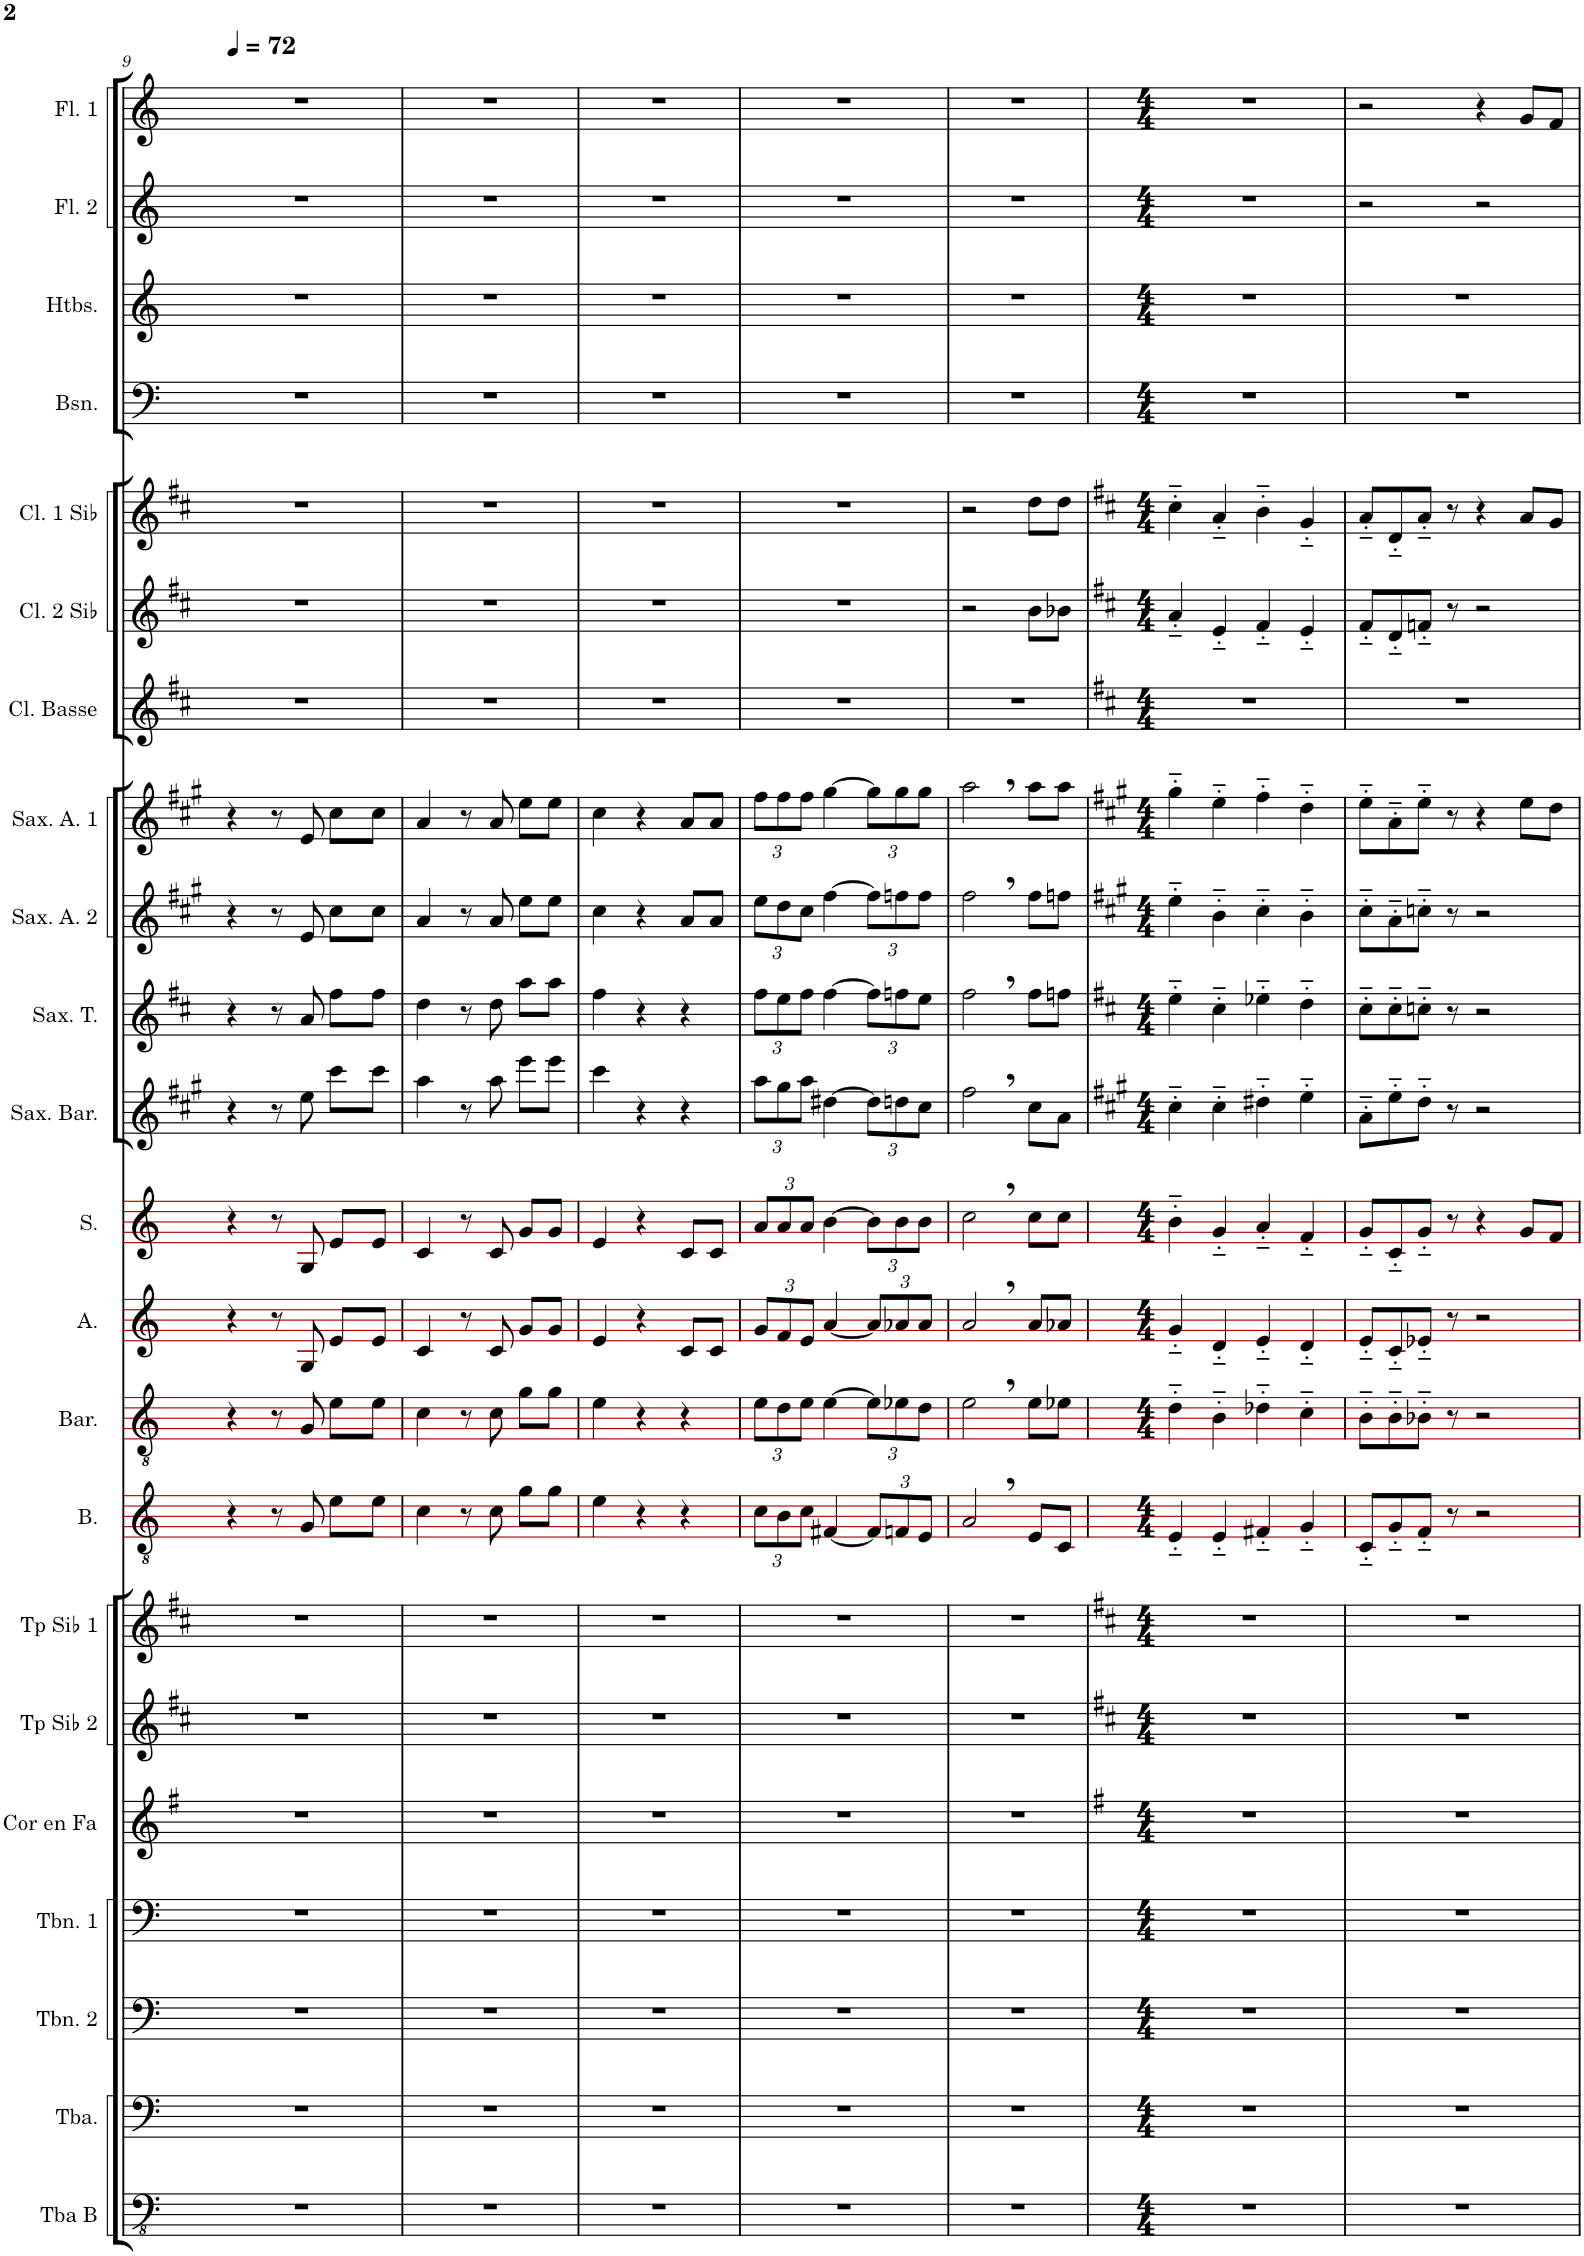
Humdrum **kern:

**kern	**kern	**kern	**kern	**kern	**kern	**kern	**kern	**kern	**kern	**kern	**kern	**kern	**kern	**kern	**kern	**kern	**kern	**kern	**kern	**kern	**kern
*part22	*part21	*part20	*part19	*part18	*part17	*part16	*part15	*part14	*part13	*part12	*part11	*part10	*part9	*part8	*part7	*part6	*part5	*part4	*part3	*part2	*part1
*staff22	*staff21	*staff20	*staff19	*staff18	*staff17	*staff16	*staff15	*staff14	*staff13	*staff12	*staff11	*staff10	*staff9	*staff8	*staff7	*staff6	*staff5	*staff4	*staff3	*staff2	*staff1
*I"Tuba basse	*I"Tuba	*I"Trombone 2	*I"Trombone 1	*I"Cor en Fa	*I"Trompette 2 en Sib	*I"Trompette 1 en Sib	*I"Basse	*I"Baryton	*I"Alto	*I"Soprano	*I"Saxophone Baryton	*I"Saxophone Ténor	*I"Saxophone Alto 2	*I"Saxophone Alto 1	*I"Clarinette Basse	*I"Clarinette 2 en Sib	*I"Clarinette 1 en Sib	*I"Basson	*I"Hautbois	*I"Flûte 2	*I"Flûte 1
*I'Tba B	*I'Tba.	*I'Tbn. 2	*I'Tbn. 1	*I'Cor en Fa	*I'Tp Sib 2	*I'Tp Sib 1	*I'B.	*I'Bar.	*I'A.	*I'S.	*I'Sax. Bar.	*I'Sax. T.	*I'Sax. A. 2	*I'Sax. A. 1	*I'Cl. Basse	*I'Cl. 2 Sib	*I'Cl. 1 Sib	*I'Bsn.	*I'Htbs.	*I'Fl. 2	*I'Fl. 1
!!LO:PB:g=z
*clefFv4	*clefF4	*clefF4	*clefF4	*clefG2	*clefG2	*clefG2	*clefGv2	*clefGv2	*clefG2	*clefG2	*clefG2	*clefG2	*clefG2	*clefG2	*clefG2	*clefG2	*clefG2	*clefF4	*clefG2	*clefG2	*clefG2
*	*	*	*	*Trd4c7	*Trd1c2	*Trd1c2	*	*	*	*	*Trd12c21	*Trd8c14	*Trd5c9	*Trd5c9	*Trd8c14	*Trd1c2	*Trd1c2	*	*	*	*
*k[]	*k[]	*k[]	*k[]	*k[f#]	*k[f#c#]	*k[f#c#]	*k[]	*k[]	*k[]	*k[]	*k[f#c#g#]	*k[f#c#]	*k[f#c#g#]	*k[f#c#g#]	*k[f#c#]	*k[f#c#]	*k[f#c#]	*k[]	*k[]	*k[]	*k[]
*M3/4	*M3/4	*M3/4	*M3/4	*M3/4	*M3/4	*M3/4	*M3/4	*M3/4	*M3/4	*M3/4	*M3/4	*M3/4	*M3/4	*M3/4	*M3/4	*M3/4	*M3/4	*M3/4	*M3/4	*M3/4	*M3/4
*MM72	*MM72	*MM72	*MM72	*MM72	*MM72	*MM72	*MM72	*MM72	*MM72	*MM72	*MM72	*MM72	*MM72	*MM72	*MM72	*MM72	*MM72	*MM72	*MM72	*MM72	*MM72
=9	=9	=9	=9	=9	=9	=9	=9	=9	=9	=9	=9	=9	=9	=9	=9	=9	=9	=9	=9	=9	=9
2.r	2.r	2.r	2.r	2.r	2.r	2.r	4r	4r	4r	4r	4r	4r	4r	4r	2.r	2.r	2.r	2.r	2.r	2.r	2.r
.	.	.	.	.	.	.	8r	8r	8r	8r	8r	8r	8r	8r	.	.	.	.	.	.	.
.	.	.	.	.	.	.	8G/	8G/	8G/	8G/	8ee\	8a/	8e/	8e/	.	.	.	.	.	.	.
.	.	.	.	.	.	.	8e\L	8e\L	8e/L	8e/L	8ccc#\L	8ff#\L	8cc#\L	8cc#\L	.	.	.	.	.	.	.
.	.	.	.	.	.	.	8e\J	8e\J	8e/J	8e/J	8ccc#\J	8ff#\J	8cc#\J	8cc#\J	.	.	.	.	.	.	.
=10	=10	=10	=10	=10	=10	=10	=10	=10	=10	=10	=10	=10	=10	=10	=10	=10	=10	=10	=10	=10	=10
2.r	2.r	2.r	2.r	2.r	2.r	2.r	4c\	4c\	4c/	4c/	4aa\	4dd\	4a/	4a/	2.r	2.r	2.r	2.r	2.r	2.r	2.r
.	.	.	.	.	.	.	8r	8r	8r	8r	8r	8r	8r	8r	.	.	.	.	.	.	.
.	.	.	.	.	.	.	8c\	8c\	8c/	8c/	8aa\	8dd\	8a/	8a/	.	.	.	.	.	.	.
.	.	.	.	.	.	.	8g\L	8g\L	8g/L	8g/L	8eee\L	8aa\L	8ee\L	8ee\L	.	.	.	.	.	.	.
.	.	.	.	.	.	.	8g\J	8g\J	8g/J	8g/J	8eee\J	8aa\J	8ee\J	8ee\J	.	.	.	.	.	.	.
=11	=11	=11	=11	=11	=11	=11	=11	=11	=11	=11	=11	=11	=11	=11	=11	=11	=11	=11	=11	=11	=11
2.r	2.r	2.r	2.r	2.r	2.r	2.r	4e\	4e\	4e/	4e/	4ccc#\	4ff#\	4cc#\	4cc#\	2.r	2.r	2.r	2.r	2.r	2.r	2.r
.	.	.	.	.	.	.	4r	4r	4r	4r	4r	4r	4r	4r	.	.	.	.	.	.	.
.	.	.	.	.	.	.	4r	4r	8c/L	8c/L	4r	4r	8a/L	8a/L	.	.	.	.	.	.	.
.	.	.	.	.	.	.	.	.	8c/J	8c/J	.	.	8a/J	8a/J	.	.	.	.	.	.	.
=12	=12	=12	=12	=12	=12	=12	=12	=12	=12	=12	=12	=12	=12	=12	=12	=12	=12	=12	=12	=12	=12
*	*	*	*	*	*	*	*Xbrackettup	*Xbrackettup	*Xbrackettup	*Xbrackettup	*Xbrackettup	*Xbrackettup	*Xbrackettup	*Xbrackettup	*	*	*	*	*	*	*
2.r	2.r	2.r	2.r	2.r	2.r	2.r	12c\L	12e\L	12g/L	12a/L	12aa\L	12ff#\L	12ee\L	12ff#\L	2.r	2.r	2.r	2.r	2.r	2.r	2.r
.	.	.	.	.	.	.	12B\	12d\	12f/	12a/	12gg#\	12ee\	12dd\	12ff#\	.	.	.	.	.	.	.
.	.	.	.	.	.	.	12c\J	12e\J	12e/J	12a/J	12aa\J	12ff#\J	12cc#\J	12ff#\J	.	.	.	.	.	.	.
.	.	.	.	.	.	.	[4F#X/	[4e\	[4a/	[4b\	[4dd#X\	[4ff#\	[4ff#\	[4gg#\	.	.	.	.	.	.	.
.	.	.	.	.	.	.	12F#/L]	12e\L]	12a/L]	12b\L]	12dd#\L]	12ff#\L]	12ff#\L]	12gg#\L]	.	.	.	.	.	.	.
.	.	.	.	.	.	.	12Fn/	12e-X\	12a-X/	12b\	12ddn\	12ffn\	12ffn\	12gg#\	.	.	.	.	.	.	.
.	.	.	.	.	.	.	12E/J	12d\J	12a-/J	12b\J	12cc#\J	12ee\J	12ff\J	12gg#\J	.	.	.	.	.	.	.
=13	=13	=13	=13	=13	=13	=13	=13	=13	=13	=13	=13	=13	=13	=13	=13	=13	=13	=13	=13	=13	=13
2.r	2.r	2.r	2.r	2.r	2.r	2.r	2A,/	2e,\	2a,/	2cc,\	2ff#,\	2ff#,\	2ff#,\	2aa,\	2.r	2r	2r	2.r	2.r	2.r	2.r
.	.	.	.	.	.	.	8E/L	8e\L	8a/L	8cc\L	8cc#\L	8ff#\L	8ff#\L	8aa\L	.	8b\L	8dd\L	.	.	.	.
.	.	.	.	.	.	.	8C/J	8e-X\J	8a-X/J	8cc\J	8a\J	8ffn\J	8ffn\J	8aa\J	.	8b-X\J	8dd\J	.	.	.	.
=14	=14	=14	=14	=14	=14	=14	=14	=14	=14	=14	=14	=14	=14	=14	=14	=14	=14	=14	=14	=14	=14
*k[]	*k[]	*k[]	*k[]	*k[f#]	*k[f#c#]	*k[f#c#]	*k[]	*k[]	*k[]	*k[]	*k[f#c#g#]	*k[f#c#]	*k[f#c#g#]	*k[f#c#g#]	*k[f#c#]	*k[f#c#]	*k[f#c#]	*k[]	*k[]	*k[]	*k[]
*M4/4	*M4/4	*M4/4	*M4/4	*M4/4	*M4/4	*M4/4	*M4/4	*M4/4	*M4/4	*M4/4	*M4/4	*M4/4	*M4/4	*M4/4	*M4/4	*M4/4	*M4/4	*M4/4	*M4/4	*M4/4	*M4/4
1r	1r	1r	1r	1r	1r	1r	4E'~/	4d'~\	4g'~/	4b'~\	4cc#'~\	4ee'~\	4ee'~\	4gg#'~\	1r	4a'~/	4cc#'~\	1r	1r	1r	1r
.	.	.	.	.	.	.	4E'~/	4B'~\	4d'~/	4g'~/	4cc#'~\	4cc#'~\	4b'~\	4ee'~\	.	4e'~/	4a'~/	.	.	.	.
.	.	.	.	.	.	.	4F#X'~/	4d-X'~\	4e'~/	4a'~/	4dd#X'~\	4ee-X'~\	4cc#'~\	4ff#'~\	.	4f#'~/	4b'~\	.	.	.	.
.	.	.	.	.	.	.	4G'~/	4c'~\	4d'~/	4f'~/	4ee'~\	4dd'~\	4b'~\	4dd'~\	.	4e'~/	4g'~/	.	.	.	.
=15	=15	=15	=15	=15	=15	=15	=15	=15	=15	=15	=15	=15	=15	=15	=15	=15	=15	=15	=15	=15	=15
1r	1r	1r	1r	1r	1r	1r	8C'~/L	8B'~\L	8e'~/L	8g'~/L	8a'~\L	8cc#'~\L	8cc#'~\L	8ee'~\L	1r	8f#'~/L	8a'~/L	1r	1r	2r	2r
.	.	.	.	.	.	.	8G'~/	8B'~\	8c'~/	8c'~/	8ee'~\	8cc#'~\	8a'~\	8a'~\	.	8d'~/	8d'~/	.	.	.	.
.	.	.	.	.	.	.	8F'~/J	8B-X'~\J	8e-X'~/J	8g'~/J	8dd'~\J	8ccn'~\J	8ccn'~\J	8ee'~\J	.	8fn'~/J	8a'~/J	.	.	.	.
.	.	.	.	.	.	.	8r	8r	8r	8r	8r	8r	8r	8r	.	8r	8r	.	.	.	.
.	.	.	.	.	.	.	2r	2r	2r	4r	2r	2r	2r	4r	.	2r	4r	.	.	2r	4r
.	.	.	.	.	.	.	.	.	.	8g/L	.	.	.	8ee\L	.	.	8a/L	.	.	.	8g/L
.	.	.	.	.	.	.	.	.	.	8f/J	.	.	.	8dd\J	.	.	8g/J	.	.	.	8f/J
=	=	=	=	=	=	=	=	=	=	=	=	=	=	=	=	=	=	=	=	=	=
*-	*-	*-	*-	*-	*-	*-	*-	*-	*-	*-	*-	*-	*-	*-	*-	*-	*-	*-	*-	*-	*-
